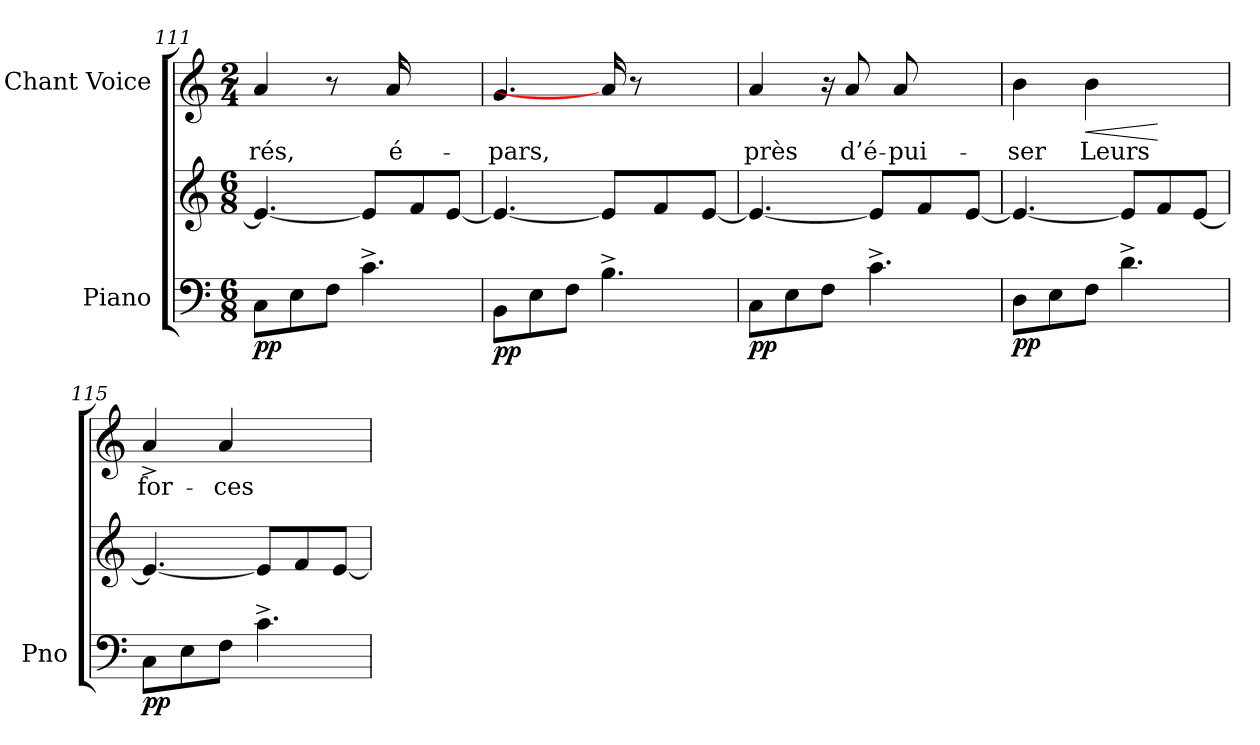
**kern	**kern	**dynam	**kern	**text	**dynam
*part2	*part2	*part2	*part1	*part1	*part1
*staff3	*staff2	*staff2/3	*staff1	*staff1	*staff1
*I"Piano	*	*	*I"Chant Voice	*	*
*I'Pno	*	*	*	*	*
*clefF4	*clefG2	*	*clefG2	*	*
*k[]	*k[]	*	*k[]	*	*
*M6/8	*M6/8	*	*M2/4	*	*
=111	=111	=111	=111	=111	=111
!	!	!LO:DY:b=2	!	!LO:LY:b	!
8C\L	4.e/_	pp	4a/	-rés,	.
8E\	.	.	.	.	.
!	!	!	!LO:N:vis=8	!	!
8F\J	.	.	8.r	.	.
4.c^\	8e/L]	.	.	.	.
!	!	!	!	!LO:LY:b	!
.	.	.	[16a/	é-	.
.	8f/	.	4ryy	.	.
.	[8e/J	.	.	.	.
=112	=112	=112	=112	=112	=112
!	!	!LO:DY:b=2	!	!LO:LY:b	!
8BB\L	4.e/_	pp	4.g/	-pars,	.
8E\	.	.	.	.	.
8F\J	.	.	.	.	.
4.B^\	8e/L]	.	16a/]	.	.
.	.	.	8r	.	.
.	8f/	.	.	.	.
.	.	.	8.ryy	.	.
.	[8e/J	.	.	.	.
=113	=113	=113	=113	=113	=113
!	!	!LO:DY:b=2	!	!LO:LY:b	!
8C\L	4.e/_	pp	4a/	près	.
8E\	.	.	.	.	.
8F\J	.	.	16r	.	.
!	!	!	!	!LO:LY:b	!
.	.	.	8a/	d’é-	.
4.c^\	8e/L]	.	.	.	.
!	!	!	!	!LO:LY:b	!
.	.	.	8a/	-pui-	.
.	8f/	.	.	.	.
.	.	.	8.ryy	.	.
.	[8e/J	.	.	.	.
=114	=114	=114	=114	=114	=114
!	!	!LO:DY:b=2	!	!LO:LY:b	!
8D\L	4.e/_	pp	4b\	-ser	.
8E\	.	.	.	.	.
!	!	!	!	!LO:LY:b	!LO:HP:b
8F\J	.	.	4b\	Leurs	<
4.d^\	8e/L]	.	.	.	.
.	8f/	.	4ryy	.	[
.	[8e/J	.	.	.	.
!!LO:LB:g=z
=115	=115	=115	=115	=115	=115
!	!	!LO:DY:b=2	!	!LO:LY:b	!
8C\L	4.e/_	pp	4a^/	for-	.
8E\	.	.	.	.	.
!	!	!	!	!LO:LY:b	!
8F\J	.	.	4a/	-ces	.
4.c^\	8e/L]	.	.	.	.
.	8f/	.	4ryy	.	.
.	[8e/J	.	.	.	.
=	=	=	=	=	=
*-	*-	*-	*-	*-	*-
